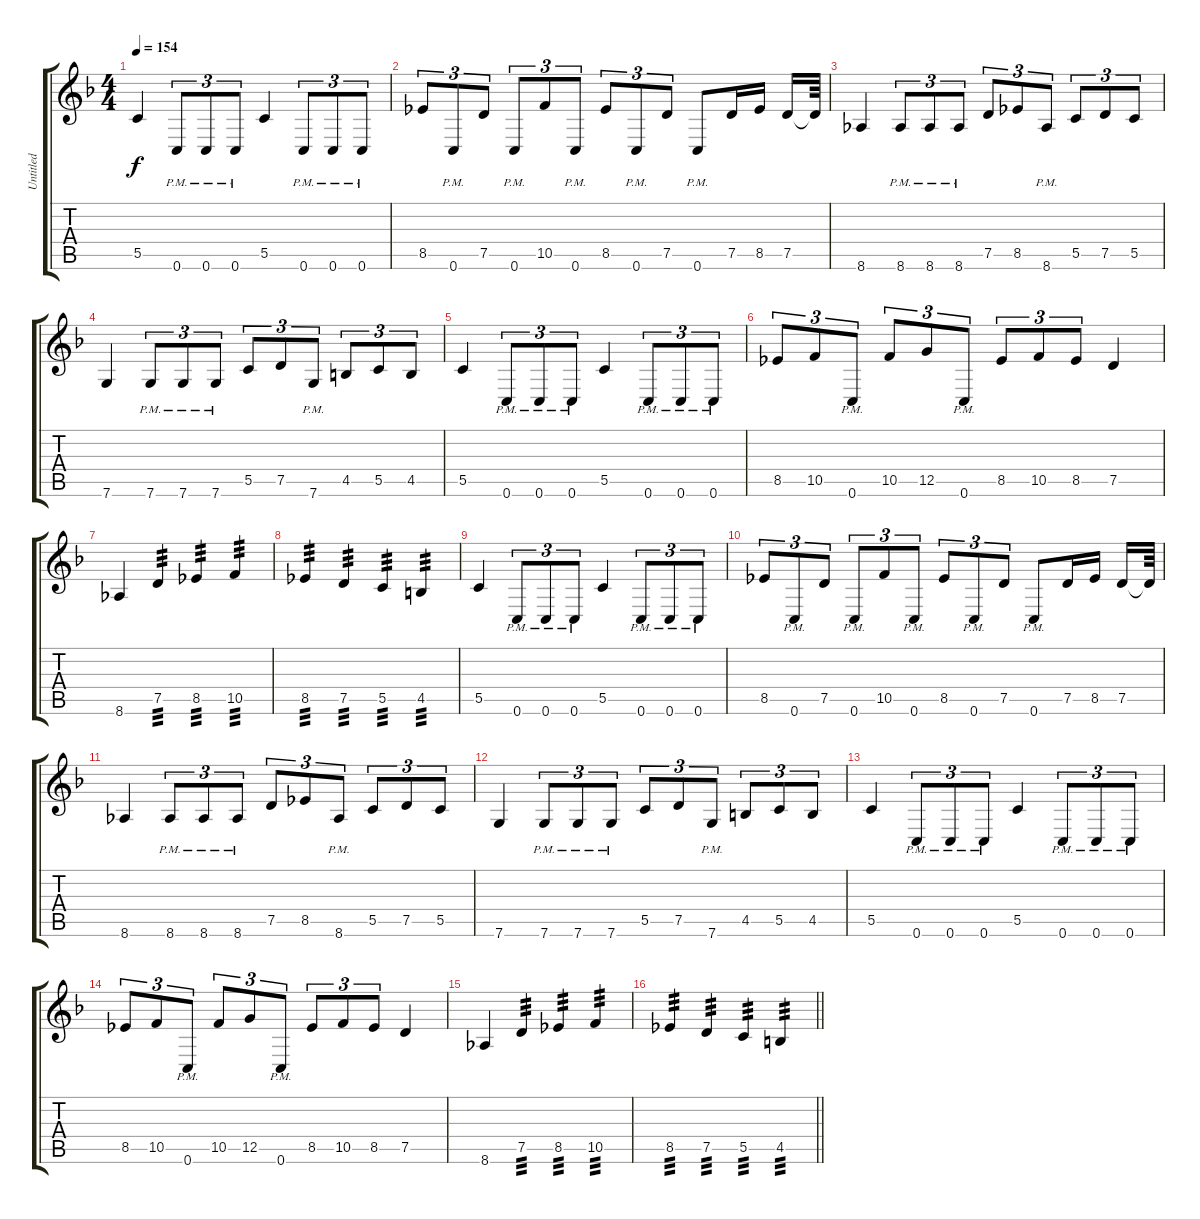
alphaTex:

\track ("Untitled" "Untitled") {instrument distortionguitar}
\staff {score tabs}
\tuning (D4 A3 F3 C3 G2 C2) {hide}
\ts (4 4)
\tempo 154
\clef g2
\ks f
5.5.4{dy f instrument distortionguitar} 0.6{pm}.8{tu (3 2)} 0.6{pm}.8{tu (3 2)} 0.6{pm}.8{tu (3 2)} 5.5.4 0.6{pm}.8{tu (3 2)} 0.6{pm}.8{tu (3 2)} 0.6{pm}.8{tu (3 2)} |
8.5.8{tu (3 2)} 0.6{pm}.8{tu (3 2)} 7.5.8{tu (3 2)} 0.6{pm}.8{tu (3 2)} 10.5.8{tu (3 2)} 0.6{pm}.8{tu (3 2)} 8.5.8{tu (3 2)} 0.6{pm}.8{tu (3 2)} 7.5.8{tu (3 2)} 0.6{pm}.8 7.5.16 8.5.16 7.5.16 7.5{t}.64 |
8.6.4 8.6{pm}.8{tu (3 2)} 8.6{pm}.8{tu (3 2)} 8.6{pm}.8{tu (3 2)} 7.5.8{tu (3 2)} 8.5.8{tu (3 2)} 8.6{pm}.8{tu (3 2)} 5.5.8{tu (3 2)} 7.5.8{tu (3 2)} 5.5.8{tu (3 2)} |
7.6.4 7.6{pm}.8{tu (3 2)} 7.6{pm}.8{tu (3 2)} 7.6{pm}.8{tu (3 2)} 5.5.8{tu (3 2)} 7.5.8{tu (3 2)} 7.6{pm}.8{tu (3 2)} 4.5.8{tu (3 2)} 5.5.8{tu (3 2)} 4.5.8{tu (3 2)} |
5.5.4 0.6{pm}.8{tu (3 2)} 0.6{pm}.8{tu (3 2)} 0.6{pm}.8{tu (3 2)} 5.5.4 0.6{pm}.8{tu (3 2)} 0.6{pm}.8{tu (3 2)} 0.6{pm}.8{tu (3 2)} |
8.5.8{tu (3 2)} 10.5.8{tu (3 2)} 0.6{pm}.8{tu (3 2)} 10.5.8{tu (3 2)} 12.5.8{tu (3 2)} 0.6{pm}.8{tu (3 2)} 8.5.8{tu (3 2)} 10.5.8{tu (3 2)} 8.5.8{tu (3 2)} 7.5.4 |
8.6.4 7.5.4{tp 3} 8.5.4{tp 3} 10.5.4{tp 3} |
8.5.4{tp 3} 7.5.4{tp 3} 5.5.4{tp 3} 4.5.4{tp 3} |
5.5.4 0.6{pm}.8{tu (3 2)} 0.6{pm}.8{tu (3 2)} 0.6{pm}.8{tu (3 2)} 5.5.4 0.6{pm}.8{tu (3 2)} 0.6{pm}.8{tu (3 2)} 0.6{pm}.8{tu (3 2)} |
8.5.8{tu (3 2)} 0.6{pm}.8{tu (3 2)} 7.5.8{tu (3 2)} 0.6{pm}.8{tu (3 2)} 10.5.8{tu (3 2)} 0.6{pm}.8{tu (3 2)} 8.5.8{tu (3 2)} 0.6{pm}.8{tu (3 2)} 7.5.8{tu (3 2)} 0.6{pm}.8 7.5.16 8.5.16 7.5.16 7.5{t}.64 |
8.6.4 8.6{pm}.8{tu (3 2)} 8.6{pm}.8{tu (3 2)} 8.6{pm}.8{tu (3 2)} 7.5.8{tu (3 2)} 8.5.8{tu (3 2)} 8.6{pm}.8{tu (3 2)} 5.5.8{tu (3 2)} 7.5.8{tu (3 2)} 5.5.8{tu (3 2)} |
7.6.4 7.6{pm}.8{tu (3 2)} 7.6{pm}.8{tu (3 2)} 7.6{pm}.8{tu (3 2)} 5.5.8{tu (3 2)} 7.5.8{tu (3 2)} 7.6{pm}.8{tu (3 2)} 4.5.8{tu (3 2)} 5.5.8{tu (3 2)} 4.5.8{tu (3 2)} |
5.5.4 0.6{pm}.8{tu (3 2)} 0.6{pm}.8{tu (3 2)} 0.6{pm}.8{tu (3 2)} 5.5.4 0.6{pm}.8{tu (3 2)} 0.6{pm}.8{tu (3 2)} 0.6{pm}.8{tu (3 2)} |
8.5.8{tu (3 2)} 10.5.8{tu (3 2)} 0.6{pm}.8{tu (3 2)} 10.5.8{tu (3 2)} 12.5.8{tu (3 2)} 0.6{pm}.8{tu (3 2)} 8.5.8{tu (3 2)} 10.5.8{tu (3 2)} 8.5.8{tu (3 2)} 7.5.4 |
8.6.4 7.5.4{tp 3} 8.5.4{tp 3} 10.5.4{tp 3} |
\barLineRight lightlight
8.5.4{tp 3} 7.5.4{tp 3} 5.5.4{tp 3} 4.5.4{tp 3}
